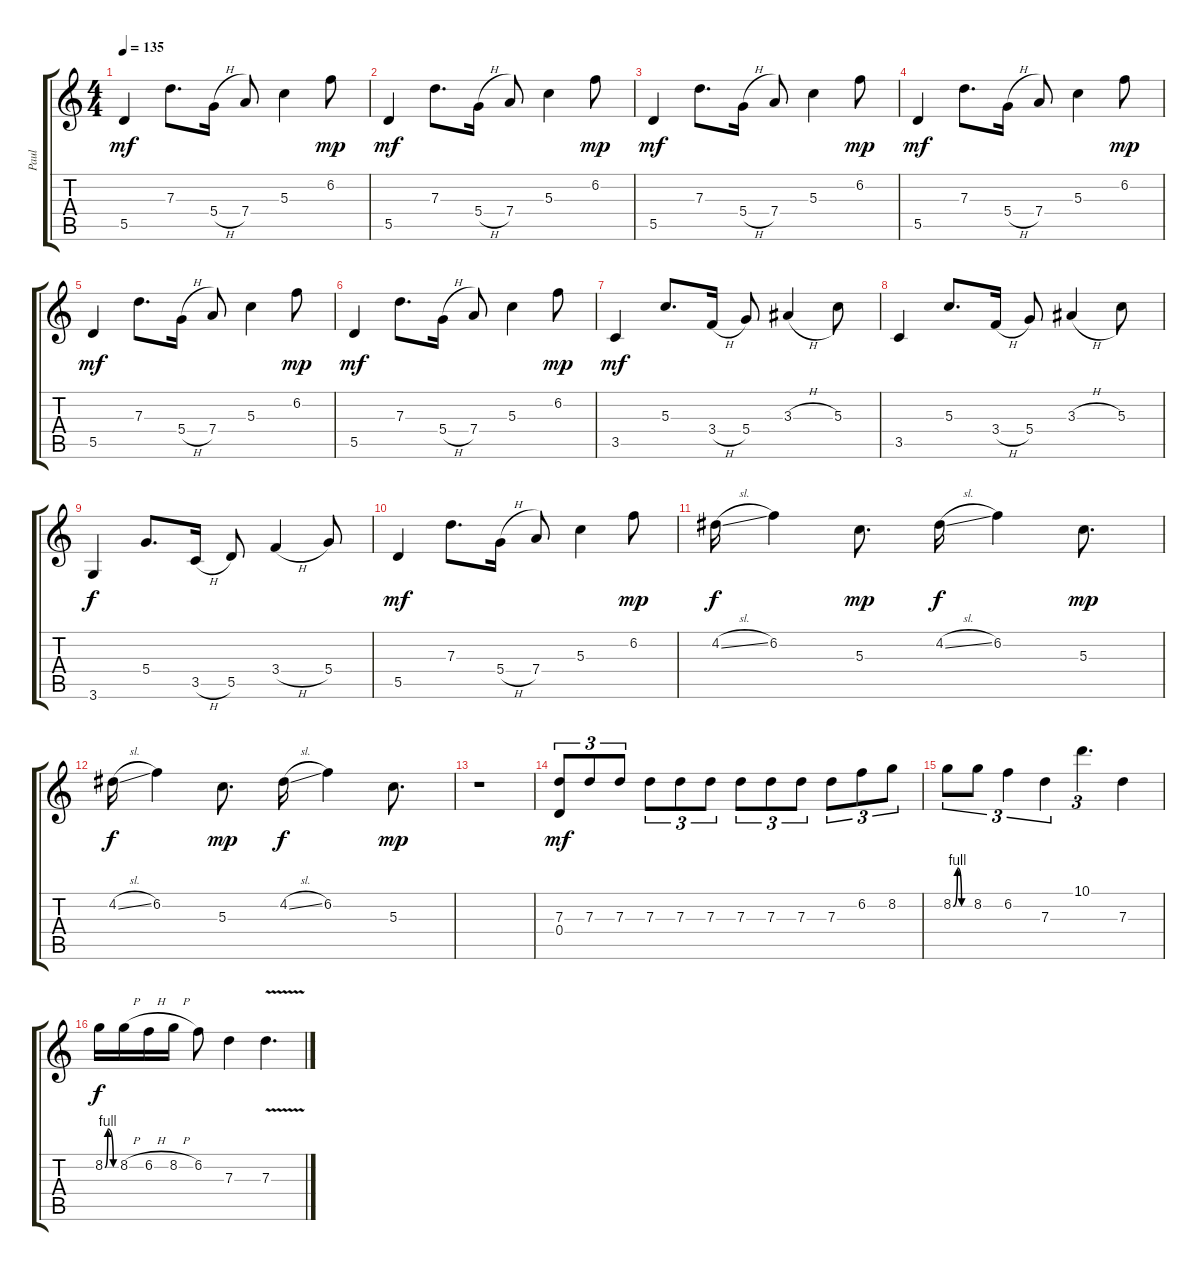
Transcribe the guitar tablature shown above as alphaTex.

\track ("Paul" "Paul") {instrument distortionguitar}
\staff {score tabs}
\tuning (E4 B3 G3 D3 A2 E2) {hide}
\ts (4 4)
\tempo 135
\clef g2
\ks c
5.5.4{dy mf} 7.3.8{d} 5.4{h}.16 7.4.8 5.3.4 6.2.8{dy mp} |
5.5.4{dy mf} 7.3.8{d} 5.4{h}.16 7.4.8 5.3.4 6.2.8{dy mp} |
5.5.4{dy mf} 7.3.8{d} 5.4{h}.16 7.4.8 5.3.4 6.2.8{dy mp} |
5.5.4{dy mf} 7.3.8{d} 5.4{h}.16 7.4.8 5.3.4 6.2.8{dy mp} |
5.5.4{dy mf} 7.3.8{d} 5.4{h}.16 7.4.8 5.3.4 6.2.8{dy mp} |
5.5.4{dy mf} 7.3.8{d} 5.4{h}.16 7.4.8 5.3.4 6.2.8{dy mp} |
3.5.4{dy mf} 5.3.8{d} 3.4{h}.16 5.4.8 3.3{h}.4 5.3.8 |
3.5.4 5.3.8{d} 3.4{h}.16 5.4.8 3.3{h}.4 5.3.8 |
3.6.4{dy f} 5.4.8{d} 3.5{h}.16 5.5.8 3.4{h}.4 5.4.8 |
5.5.4{dy mf} 7.3.8{d} 5.4{h}.16 7.4.8 5.3.4 6.2.8{dy mp} |
4.2{sl}.16{dy f} 6.2.4 5.3.8{d dy mp} 4.2{sl}.16{dy f} 6.2.4 5.3.8{d dy mp} |
4.2{sl}.16{dy f} 6.2.4 5.3.8{d dy mp} 4.2{sl}.16{dy f} 6.2.4 5.3.8{d dy mp} |
r.1 |
(7.3 0.4).8{tu (3 2) dy mf} 7.3.8{tu (3 2)} 7.3.8{tu (3 2)} 7.3.8{tu (3 2)} 7.3.8{tu (3 2)} 7.3.8{tu (3 2)} 7.3.8{tu (3 2)} 7.3.8{tu (3 2)} 7.3.8{tu (3 2)} 7.3.8{tu (3 2)} 6.2.8{tu (3 2)} 8.2.8{tu (3 2)} |
8.2{be (custom 0 0 15 4 30 0 60 0)}.8{tu (3 2)} 8.2.8{tu (3 2)} 6.2.4{tu (3 2)} 7.3.4{tu (3 2)} 10.1.4{d tu (3 2)} 7.3.4 |
8.2{be (custom 0 0 15 4 45 0 60 0)}.16{dy f} 8.2{h}.16 6.2{h}.16 8.2{h}.16 6.2.8 7.3.4 7.3{v}.4{d}
